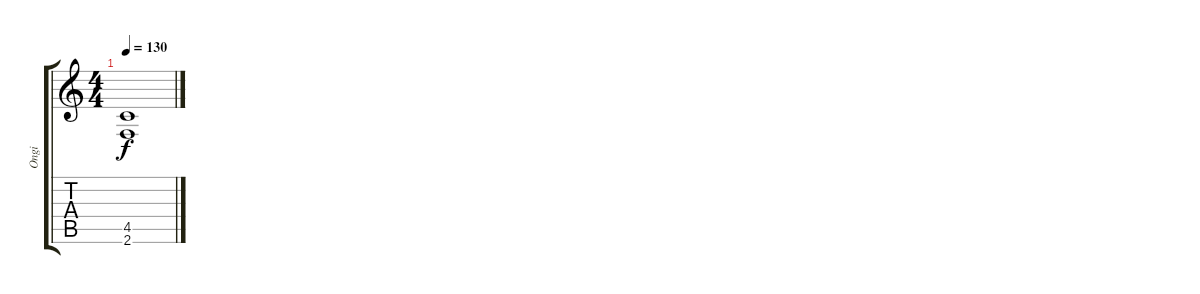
\track ("Ongi" "Ongi") {instrument distortionguitar}
\staff {score tabs}
\tuning (Eb4 Bb3 Gb3 Db3 Ab2 Eb2) {hide}
\ts (4 4)
\tempo 130
\clef g2
\ks c
(4.5{t} 2.6{t}).1{dy f}
